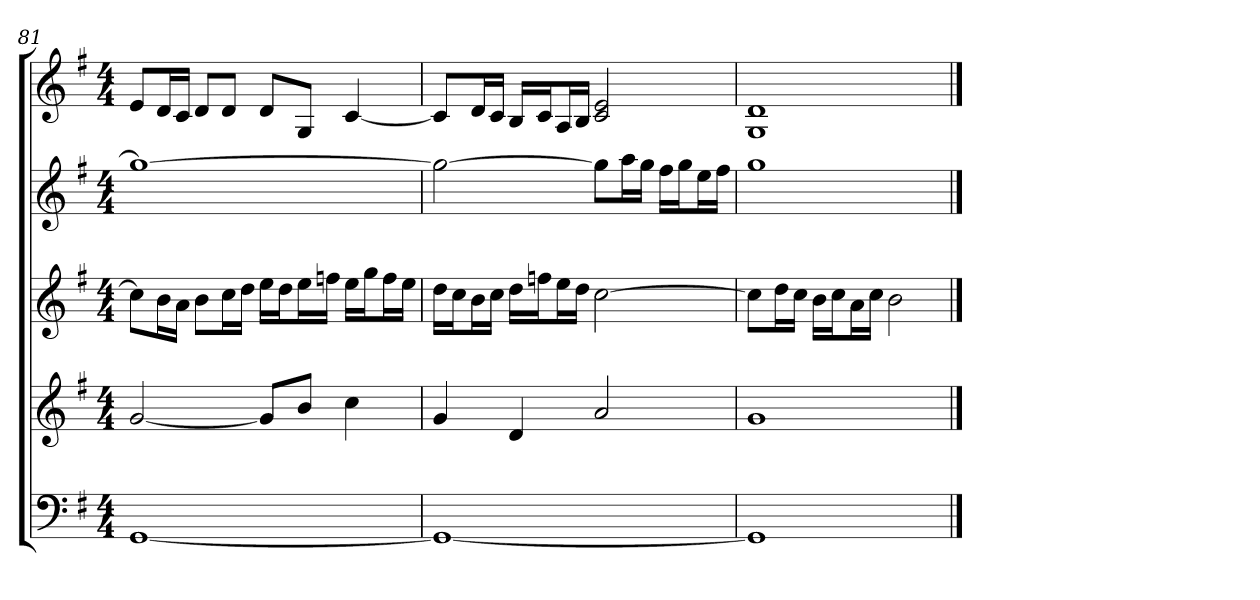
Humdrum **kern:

**kern	**kern	**kern	**kern	**kern
*part5	*part4	*part3	*part2	*part1
*staff5	*staff4	*staff3	*staff2	*staff1
*k[f#]	*k[f#]	*k[f#]	*k[f#]	*k[f#]
*M4/4	*M4/4	*M4/4	*M4/4	*M4/4
=81	=81	=81	=81	=81
[1GG	[2g	8ccL]	1gg_	8eL
.	.	16bL	.	16dL
.	.	16aJJ	.	16cJJ
.	.	8bL	.	8dL
.	.	16ccL	.	8dJ
.	.	16ddJJ	.	.
.	8gL]	16eeLL	.	8dL
.	.	16ddJ	.	.
.	8bJ	16eeL	.	8GJ
.	.	16ffnJJ	.	.
.	4cc	16eeLL	.	[4c
.	.	16ggJ	.	.
.	.	16ffL	.	.
.	.	16eeJJ	.	.
=82	=82	=82	=82	=82
1GG_	4g	16ddLL	2gg_	8cL]
.	.	16ccJ	.	.
.	.	16bL	.	16dL
.	.	16ccJJ	.	16cJJ
.	4d	16ddLL	.	16BLL
.	.	16ffnJ	.	16cJ
.	.	16eeL	.	16AL
.	.	16ddJJ	.	16BJJ
.	2a	[2cc	8ggL]	2c 2e
.	.	.	16aaL	.
.	.	.	16ggJJ	.
.	.	.	16ff#LL	.
.	.	.	16ggJ	.
.	.	.	16eeL	.
.	.	.	16ff#JJ	.
=83	=83	=83	=83	=83
1GG]	1g	8ccL]	1gg	1G 1d
.	.	16ddL	.	.
.	.	16ccJJ	.	.
.	.	16bLL	.	.
.	.	16ccJ	.	.
.	.	16aL	.	.
.	.	16ccJJ	.	.
.	.	2b	.	.
==	==	==	==	==
*-	*-	*-	*-	*-
